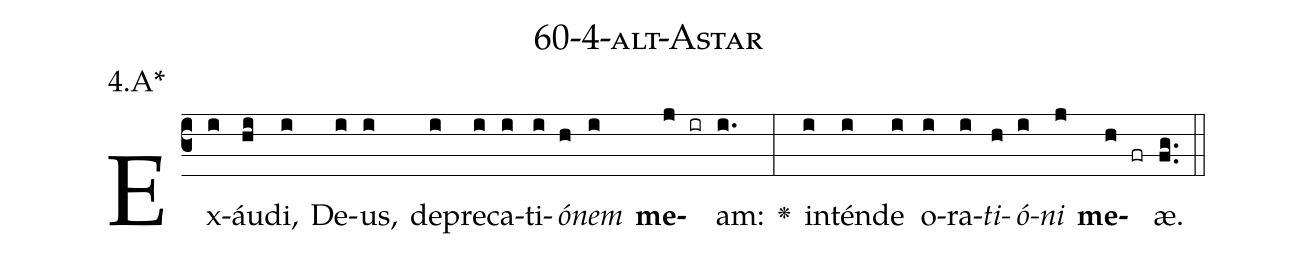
name: 60-4-alt-Astar;
annotation: 4.A*;
%%
(c3)Ex(i)áu(hi)di,(i) De(i)us,(i) de(i)pre(i)ca(i)ti(i)<i>ó</i>(h)<i>nem</i>(i) <b>me</b>(j ir)am:(i.) <v>\greheightstar</v>(:) in(i)tén(i)de(i) o(i)ra(i)<i>ti</i>(h)<i>ó</i>(i)<i>ni</i>(j) <b>me</b>(h fr)æ.(fg..) (::)


%E(i) u(h) o(i) u(j) a(h) e.(fg..) (::)
